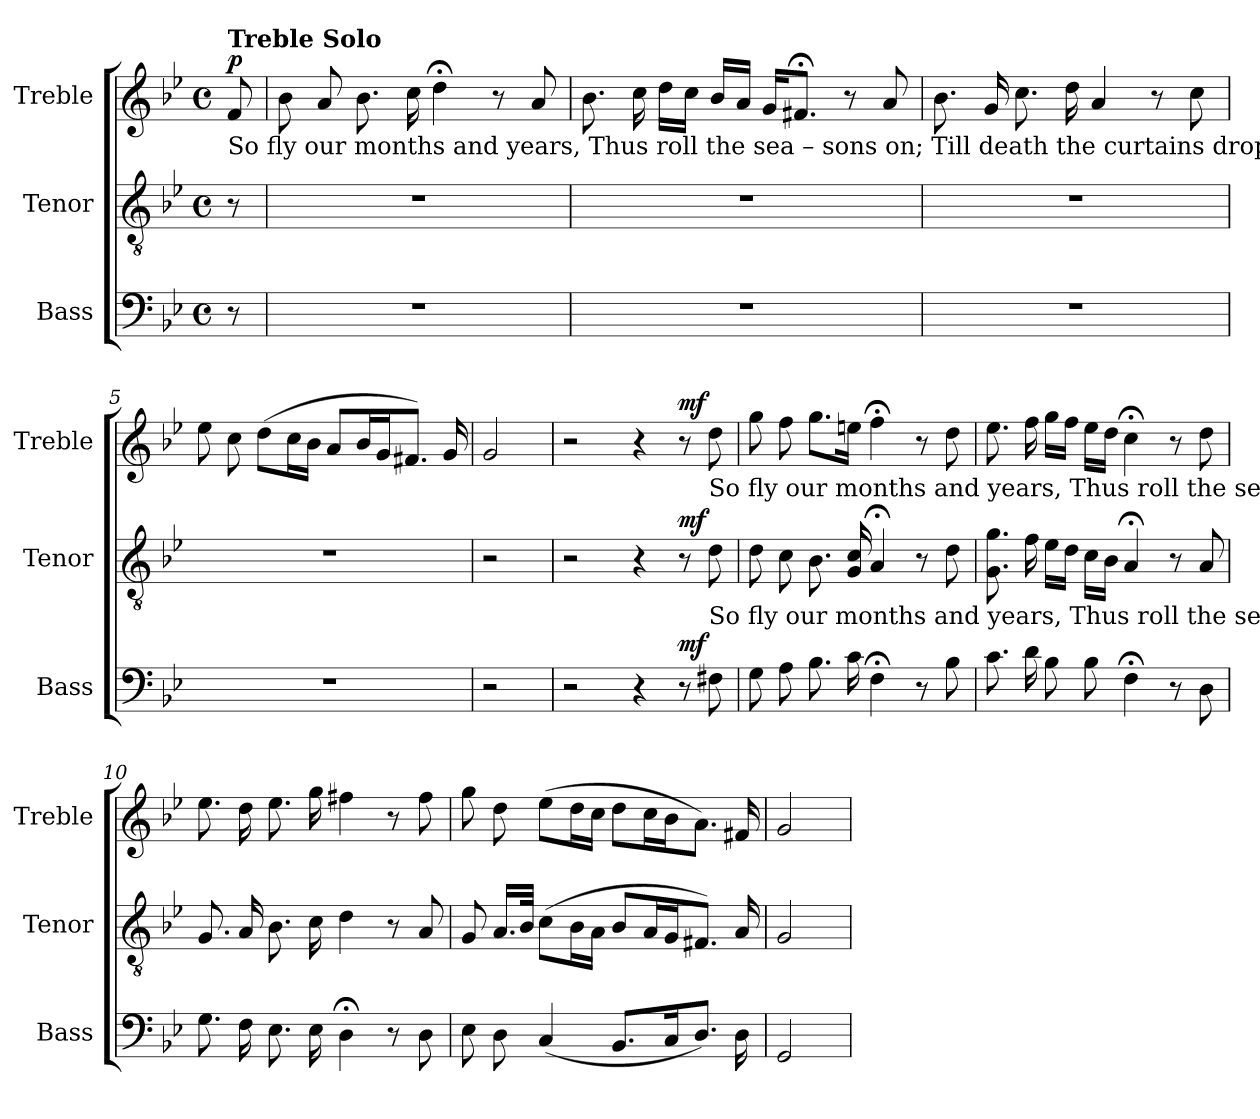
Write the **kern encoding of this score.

**kern	**dynam	**kern	**dynam	**kern	**dynam
*part3	*part3	*part2	*part2	*part1	*part1
*staff3	*staff3	*staff2	*staff2	*staff1	*staff1
*I"Bass	*	*I"Tenor	*	*I"Treble	*
*I'Bass	*	*I'Tenor	*	*I'Treble	*
*clefF4	*	*clefGv2	*	*clefG2	*
*k[b-e-]	*	*k[b-e-]	*	*k[b-e-]	*
*M4/4	*	*M4/4	*	*M4/4	*
*met(c)	*	*met(c)	*	*met(c)	*
*MM70	*	*MM70	*	*MM70	*
=1	=1	=1	=1	=1	=1
!	!	!	!	!LO:TX:b:t=So fly our months and years,      Thus  roll  the  sea – sons  on;                  Till death the curtains drop,    And life's gay scene _____________   is   done.	!
!	!	!	!	!LO:TX:a:B:t=Treble Solo	!
!	!	!	!	!	!LO:DY:a
8r	.	8r	.	8f!/	p
=2	=2	=2	=2	=2	=2
1r	.	1r	.	8b-!\	.
.	.	.	.	8a!/	.
.	.	.	.	8.b-!\	.
.	.	.	.	16cc!\	.
.	.	.	.	4dd;<!\	.
.	.	.	.	8r	.
.	.	.	.	8a!/	.
=3	=3	=3	=3	=3	=3
1r	.	1r	.	8.b-!\	.
.	.	.	.	16cc!\	.
.	.	.	.	16dd!\LL	.
.	.	.	.	16cc!\JJ	.
.	.	.	.	16b-!/LL	.
.	.	.	.	16a!/JJ	.
.	.	.	.	16g!/KL	.
.	.	.	.	8.f#X;<!/J	.
.	.	.	.	8r	.
.	.	.	.	8a!/	.
=4	=4	=4	=4	=4	=4
1r	.	1r	.	8.b-!\	.
.	.	.	.	16g!/	.
.	.	.	.	8.cc!\	.
.	.	.	.	16dd!\	.
.	.	.	.	4a!/	.
.	.	.	.	8r	.
.	.	.	.	8cc!\	.
=5	=5	=5	=5	=5	=5
1r	.	1r	.	8ee-!\	.
.	.	.	.	8cc!\	.
.	.	.	.	(>8dd!\L	.
.	.	.	.	16cc!\L	.
.	.	.	.	16b-!\JJ	.
.	.	.	.	8a!/L	.
.	.	.	.	16b-!/L	.
.	.	.	.	16g!/J	.
.	.	.	.	8.f#X!/J)	.
.	.	.	.	16g!/	.
=6	=6	=6	=6	=6	=6
2r	.	2r	.	2g!/	.
!!LO:LB:g=z
=7	=7	=7	=7	=7	=7
2r	.	2r	.	2r	.
4r	.	4r	.	4r	.
!	!LO:DY:a	!	!LO:DY:a	!	!LO:DY:a
8r	mf	8r	mf	8r	mf
!	!	!	!	!LO:TX:b:t=So fly our months and years,   Thus roll  the sea–sons  on;       Till death the curtains drop,     And  life's  gay     scene ______________    is    done.	!
!	!	!LO:TX:b:t=So  fly our months and years,   Thus roll  the sea–sons  on;       Till death the curtains drop,      And   life's gay      scene ______________   is    done.	!	!	!
8F#X!\	.	8d!\	.	8dd!\	.
=8	=8	=8	=8	=8	=8
8G!\	.	8d!\	.	8gg!\	.
8A!\	.	8c!\	.	8ff!\	.
8.B-!\	.	8.B-!\	.	8.gg!\L	.
16c!\	.	16G!/ 16c!/	.	16een!\Jk	.
4F;<!\	.	4A;<!/	.	4ff;<!\	.
8r	.	8r	.	8r	.
8B-!\	.	8d!\	.	8dd!\	.
=9	=9	=9	=9	=9	=9
8.c!\	.	8.G!\ 8.g!\	.	8.ee-!\	.
16d!\	.	16f!\	.	16ff!\	.
8B-!\	.	16e-!\LL	.	16gg!\LL	.
.	.	16d!\JJ	.	16ff!\JJ	.
8B-!\	.	16c!\LL	.	16ee-!\LL	.
.	.	16B-!\JJ	.	16dd!\JJ	.
4F;<!\	.	4A;<!/	.	4cc;<!\	.
8r	.	8r	.	8r	.
8D!\	.	8A!/	.	8dd!\	.
=10	=10	=10	=10	=10	=10
8.G!\	.	8.G!/	.	8.ee-!\	.
16F!\	.	16A!/	.	16dd!\	.
8.E-!\	.	8.B-!\	.	8.ee-!\	.
16E-!\	.	16c!\	.	16gg!\	.
4D;<!\	.	4d!\	.	4ff#X!\	.
8r	.	8r	.	8r	.
8D!\	.	8A!/	.	8ff#!\	.
!!LO:LB:g=z
=11	=11	=11	=11	=11	=11
8E-!\	.	8G!/	.	8gg!\	.
8D!\	.	16.A!/LL	.	8dd!\	.
.	.	32B-!/JJk	.	.	.
(<4C!/	.	(>8c!\L	.	(>8ee-!\L	.
.	.	16B-!\L	.	16dd!\L	.
.	.	16A!\JJ	.	16cc!\JJ	.
8.BB-!/L	.	8B-!/L	.	8dd!\L	.
.	.	16A!/L	.	16cc!\L	.
16C!/K	.	16G!/J	.	16b-!\J	.
8.D!/J)	.	8.F#X!/J)	.	8.a!\J)	.
16D!\	.	16A!/	.	16f#X!/	.
=12	=12	=12	=12	=12	=12
2GG!/	.	2G!/	.	2g!/	.
=	=	=	=	=	=
*-	*-	*-	*-	*-	*-
